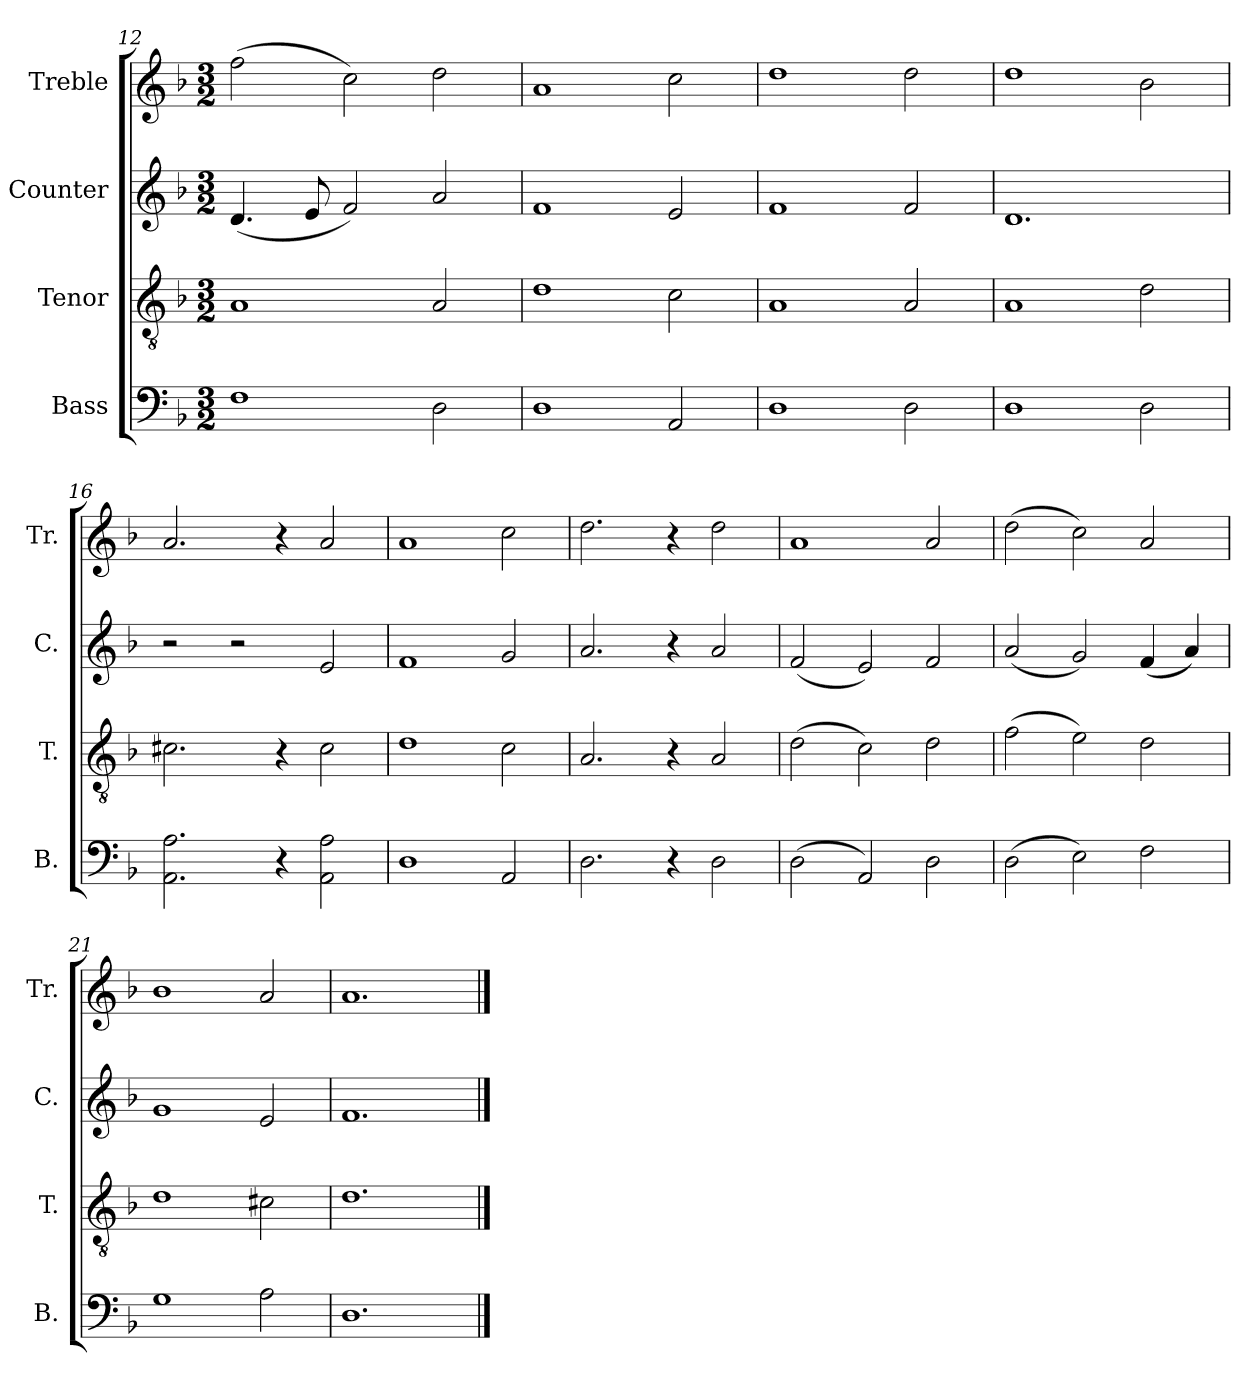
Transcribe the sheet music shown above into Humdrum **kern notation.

**kern	**kern	**kern	**kern
*part4	*part3	*part2	*part1
*staff4	*staff3	*staff2	*staff1
*I"Bass	*I"Tenor	*I"Counter	*I"Treble
*I'B.	*I'T.	*I'C.	*I'Tr.
*clefF4	*clefGv2	*clefG2	*clefG2
*k[b-]	*k[b-]	*k[b-]	*k[b-]
*M3/2	*M3/2	*M3/2	*M3/2
=12	=12	=12	=12
1F	1A	(4.d/	(2ff\
.	.	8e/	.
.	.	2f/)	2cc\)
2D\	2A/	2a/	2dd\
=13	=13	=13	=13
1D	1d	1f	1a
2AA/	2c\	2e/	2cc\
=14	=14	=14	=14
1D	1A	1f	1dd
2D\	2A/	2f/	2dd\
=15	=15	=15	=15
1D	1A	1.d	1dd
2D\	2d\	.	2b-\
=16	=16	=16	=16
2.AA\ 2.A\	2.c#X\	2r	2.a/
.	.	2r	.
4r	4r	.	4r
2AA\ 2A\	2c#\	2e/	2a/
=17	=17	=17	=17
1D	1d	1f	1a
2AA/	2c\	2g/	2cc\
=18	=18	=18	=18
2.D\	2.A/	2.a/	2.dd\
4r	4r	4r	4r
2D\	2A/	2a/	2dd\
=19	=19	=19	=19
(2D\	(2d\	(2f/	1a
2AA/)	2c\)	2e/)	.
2D\	2d\	2f/	2a/
=20	=20	=20	=20
(2D\	(2f\	(2a/	(2dd\
2E\)	2e\)	2g/)	2cc\)
2F\	2d\	(4f/	2a/
.	.	4a/)	.
=21	=21	=21	=21
1G	1d	1g	1b-
2A\	2c#X\	2e/	2a/
=22	=22	=22	=22
1.D	1.d	1.f	1.a
==	==	==	==
*-	*-	*-	*-
